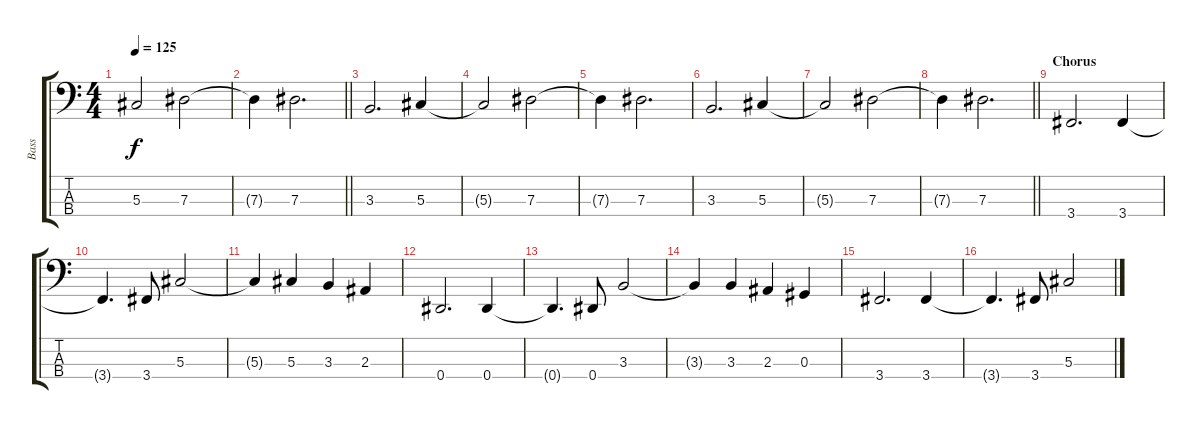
\track ("Bass" "Bass") {instrument electricbassfinger}
\staff {score tabs}
\tuning (Gb2 Db2 Ab1 Eb1) {hide}
\ts (4 4)
\tempo 125
\clef f4
\ks c
5.3{t}.2{dy f} 7.3.2 |
\barLineRight lightlight
7.3{t}.4 7.3.2{d} |
3.3.2{d} 5.3.4 |
5.3{t}.2 7.3.2 |
7.3{t}.4 7.3.2{d} |
3.3.2{d} 5.3.4 |
5.3{t}.2 7.3.2 |
\barLineRight lightlight
7.3{t}.4 7.3.2{d} |
\section ("" "Chorus")
3.4.2{d} 3.4.4 |
3.4{t}.4{d} 3.4.8 5.3.2 |
5.3{t}.4 5.3.4 3.3.4 2.3.4 |
0.4.2{d} 0.4.4 |
0.4{t}.4{d} 0.4.8 3.3.2 |
3.3{t}.4 3.3.4 2.3.4 0.3.4 |
3.4.2{d} 3.4.4 |
3.4{t}.4{d} 3.4.8 5.3.2
